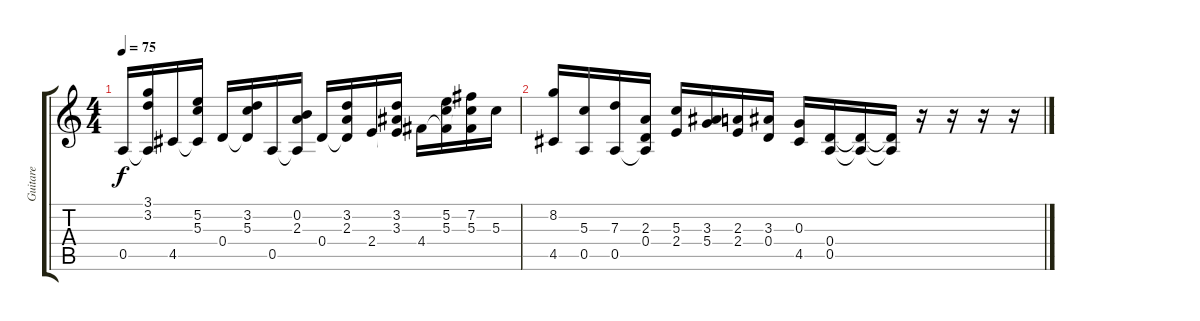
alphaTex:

\track ("Guitare" "Guitare") {instrument acousticguitarsteel}
\staff {score tabs}
\tuning (E4 B3 G3 D3 A2 E2) {hide}
\ts (4 4)
\tempo 75
\clef g2
\ks c
0.5.16{dy f} (3.1 3.2 0.5{t}).16 4.5.16 (5.2 5.3 4.5{t}).16 0.4.16 (3.2 5.3 0.4{t}).16 0.5.16 (0.2 2.3 0.5{t}).16 0.4.16 (3.2 2.3 0.4{t}).16 2.4.16 (3.2 3.3 2.4{t}).16 4.4.16 (5.2 5.3 4.4{t}).16 (7.2 5.3 4.4{t}).16 5.3.16 |
(8.2 4.5).16 (5.3 0.5).16 (7.3 0.5).16 (2.3 0.4 0.5{t}).16 (5.3 2.4).16 (3.3 5.4).16 (2.3 2.4).16 (3.3 0.4).16 (0.3 4.5).16 (0.4 0.5).16 (0.4{t} 0.5{t}).16 (0.4{t} 0.5{t}).16 r.16 r.16 r.16 r.16
